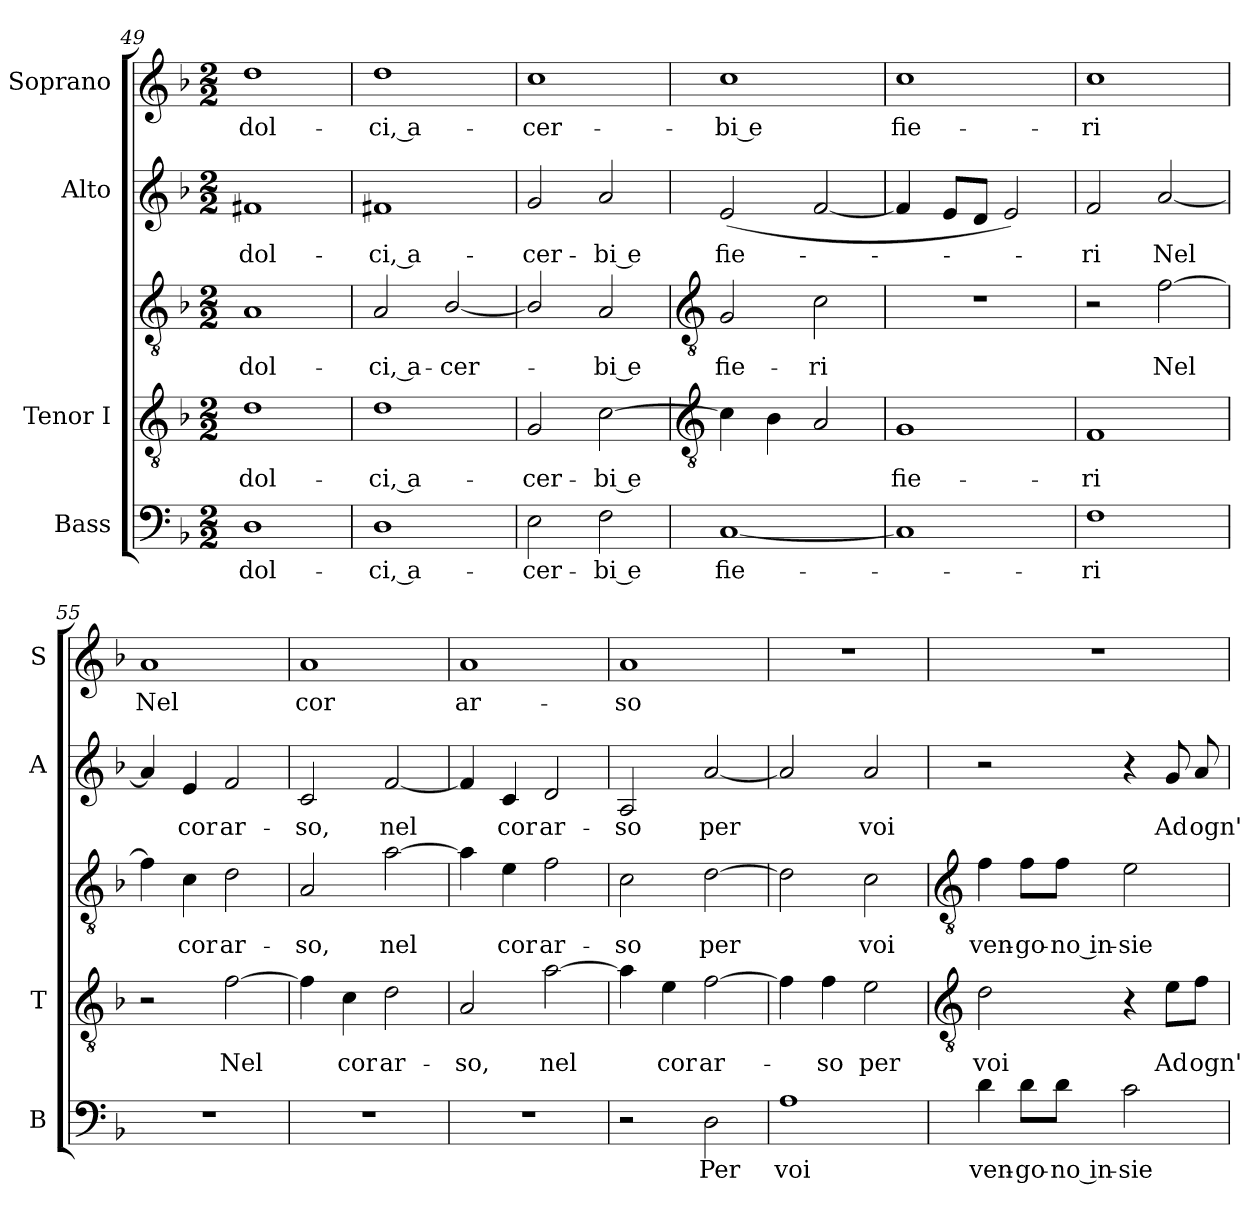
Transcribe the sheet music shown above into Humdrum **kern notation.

**kern	**text	**kern	**text	**kern	**text	**kern	**text	**kern	**text
*part4	*part4	*part3	*part3	*part3	*part3	*part2	*part2	*part1	*part1
*staff5	*staff5	*staff4	*staff4	*staff3	*staff3	*staff2	*staff2	*staff1	*staff1
*I"Bass	*	*I"Tenor I	*	*	*	*I"Alto	*	*I"Soprano	*
*I'B	*	*I'T	*	*	*	*I'A	*	*I'S	*
*clefF4	*	*clefGv2	*	*clefGv2	*	*clefG2	*	*clefG2	*
*k[b-]	*	*k[b-]	*	*k[b-]	*	*k[b-]	*	*k[b-]	*
*F:	*	*F:	*	*F:	*	*F:	*	*F:	*
*M2/2	*	*M2/2	*	*M2/2	*	*M2/2	*	*M2/2	*
=49	=49	=49	=49	=49	=49	=49	=49	=49	=49
!	!LO:LY:b	!	!LO:LY:b	!	!LO:LY:b	!	!LO:LY:b	!	!LO:LY:b
1D	dol-	1d	-dol-	1A	dol-	1f#X	dol-	1dd	dol-
=50	=50	=50	=50	=50	=50	=50	=50	=50	=50
!	!LO:LY:b	!	!LO:LY:b	!	!LO:LY:b	!	!LO:LY:b	!	!LO:LY:b
1D	-ci, a-	1d	ci, a-	2A	-ci, a-	1f#X	-ci, a-	1dd	-ci, a-
!	!	!	!	!	!LO:LY:b	!	!	!	!
.	.	.	.	[2B-/	-cer-	.	.	.	.
=51	=51	=51	=51	=51	=51	=51	=51	=51	=51
!	!LO:LY:b	!	!LO:LY:b	!	!	!	!LO:LY:b	!	!LO:LY:b
2E	-cer-	2G	cer-	2B-/]	.	2g	-cer-	1cc	-cer-
!	!LO:LY:b	!	!LO:LY:b	!	!LO:LY:b	!	!LO:LY:b	!	!
2F	-bi e	[2c	-bi e	2A	-bi e	2a	-bi e	.	.
!!LO:LB:g=z
=52	=52	=52	=52	=52	=52	=52	=52	=52	=52
*	*	*clefGv2	*	*clefGv2	*	*	*	*	*
!	!LO:LY:b	!	!	!	!LO:LY:b	!	!LO:LY:b	!	!LO:LY:b
[1C	fie-	4c]	.	2G	fie-	(<2e	fie-	1cc	-bi e
.	.	4B-	.	.	.	.	.	.	.
!	!	!	!	!	!LO:LY:b	!	!	!	!
.	.	2A	.	2c	-ri	[2f	.	.	.
=53	=53	=53	=53	=53	=53	=53	=53	=53	=53
!	!	!	!LO:LY:b	!	!	!	!	!	!LO:LY:b
1C]	.	1G	fie-	1r	.	4f]	.	1cc	fie-
.	.	.	.	.	.	8eL	.	.	.
.	.	.	.	.	.	8dJ	.	.	.
.	.	.	.	.	.	2e)	.	.	.
=54	=54	=54	=54	=54	=54	=54	=54	=54	=54
!	!LO:LY:b	!	!LO:LY:b	!	!	!	!LO:LY:b	!	!LO:LY:b
1F	ri	1F	ri	2r	.	2f	ri	1cc	-ri
!	!	!	!	!	!LO:LY:b	!	!LO:LY:b	!	!
.	.	.	.	[2f	-Nel	[2a	Nel	.	.
=55	=55	=55	=55	=55	=55	=55	=55	=55	=55
!	!	!	!	!	!	!	!	!	!LO:LY:b
1r	.	2r	.	4f]	.	4a]	.	1a	Nel
!	!	!	!	!	!LO:LY:b	!	!LO:LY:b	!	!
.	.	.	.	4c	cor	4e	cor	.	.
!	!	!	!LO:LY:b	!	!LO:LY:b	!	!LO:LY:b	!	!
.	.	[2f	-Nel	2d	ar-	2f	ar-	.	.
=56	=56	=56	=56	=56	=56	=56	=56	=56	=56
!	!	!	!	!	!LO:LY:b	!	!LO:LY:b	!	!LO:LY:b
1r	.	4f]	.	2A	so,	2c	-so,	1a	cor
!	!	!	!LO:LY:b	!	!	!	!	!	!
.	.	4c	cor	.	.	.	.	.	.
!	!	!	!LO:LY:b	!	!LO:LY:b	!	!LO:LY:b	!	!
.	.	2d	ar-	[2a	nel	[2f	nel	.	.
=57	=57	=57	=57	=57	=57	=57	=57	=57	=57
!	!	!	!LO:LY:b	!	!	!	!	!	!LO:LY:b
1r	.	2A	-so,	4a]	.	4f]	.	1a	ar-
!	!	!	!	!	!LO:LY:b	!	!LO:LY:b	!	!
.	.	.	.	4e	-cor	4c	cor	.	.
!	!	!	!LO:LY:b	!	!LO:LY:b	!	!LO:LY:b	!	!
.	.	[2a	nel	2f	ar-	2d	ar-	.	.
=58	=58	=58	=58	=58	=58	=58	=58	=58	=58
!	!	!	!	!	!LO:LY:b	!	!LO:LY:b	!	!LO:LY:b
2r	.	4a]	.	2c	so	2A	-so	1a	-so
!	!	!	!LO:LY:b	!	!	!	!	!	!
.	.	4e	cor	.	.	.	.	.	.
!	!LO:LY:b	!	!LO:LY:b	!	!LO:LY:b	!	!LO:LY:b	!	!
2D	Per	[2f	ar-	[2d	per	[2a	per	.	.
=59	=59	=59	=59	=59	=59	=59	=59	=59	=59
!	!LO:LY:b	!	!	!	!	!	!	!	!
1A	voi	4f]	.	2d]	.	2a]	.	1r	.
!	!	!	!LO:LY:b	!	!	!	!	!	!
.	.	4f	so	.	.	.	.	.	.
!	!	!	!LO:LY:b	!	!LO:LY:b	!	!LO:LY:b	!	!
.	.	2e	per	2c	voi	2a	voi	.	.
!!LO:LB:g=z
=60	=60	=60	=60	=60	=60	=60	=60	=60	=60
*	*	*clefGv2	*	*clefGv2	*	*	*	*	*
!	!LO:LY:b	!	!LO:LY:b	!	!LO:LY:b	!	!	!	!
4d	ven-	2d	-voi	4f	ven-	2r	.	1r	.
!	!LO:LY:b	!	!	!	!LO:LY:b	!	!	!	!
8d\L	-go-	.	.	8f\L	-go-	.	.	.	.
!	!LO:LY:b	!	!	!	!LO:LY:b	!	!	!	!
8d\J	-no in-	.	.	8f\J	-no in-	.	.	.	.
!	!LO:LY:b	!	!	!	!LO:LY:b	!	!	!	!
2c	-sie-	4r	.	2e	-sie-	4r	.	.	.
!	!	!	!LO:LY:b	!	!	!	!LO:LY:b	!	!
.	.	8e\L	Ad	.	.	8g	Ad	.	.
!	!	!	!LO:LY:b	!	!	!	!LO:LY:b	!	!
.	.	8f\J	ogn'	.	.	8a	ogn'	.	.
=	=	=	=	=	=	=	=	=	=
*-	*-	*-	*-	*-	*-	*-	*-	*-	*-
